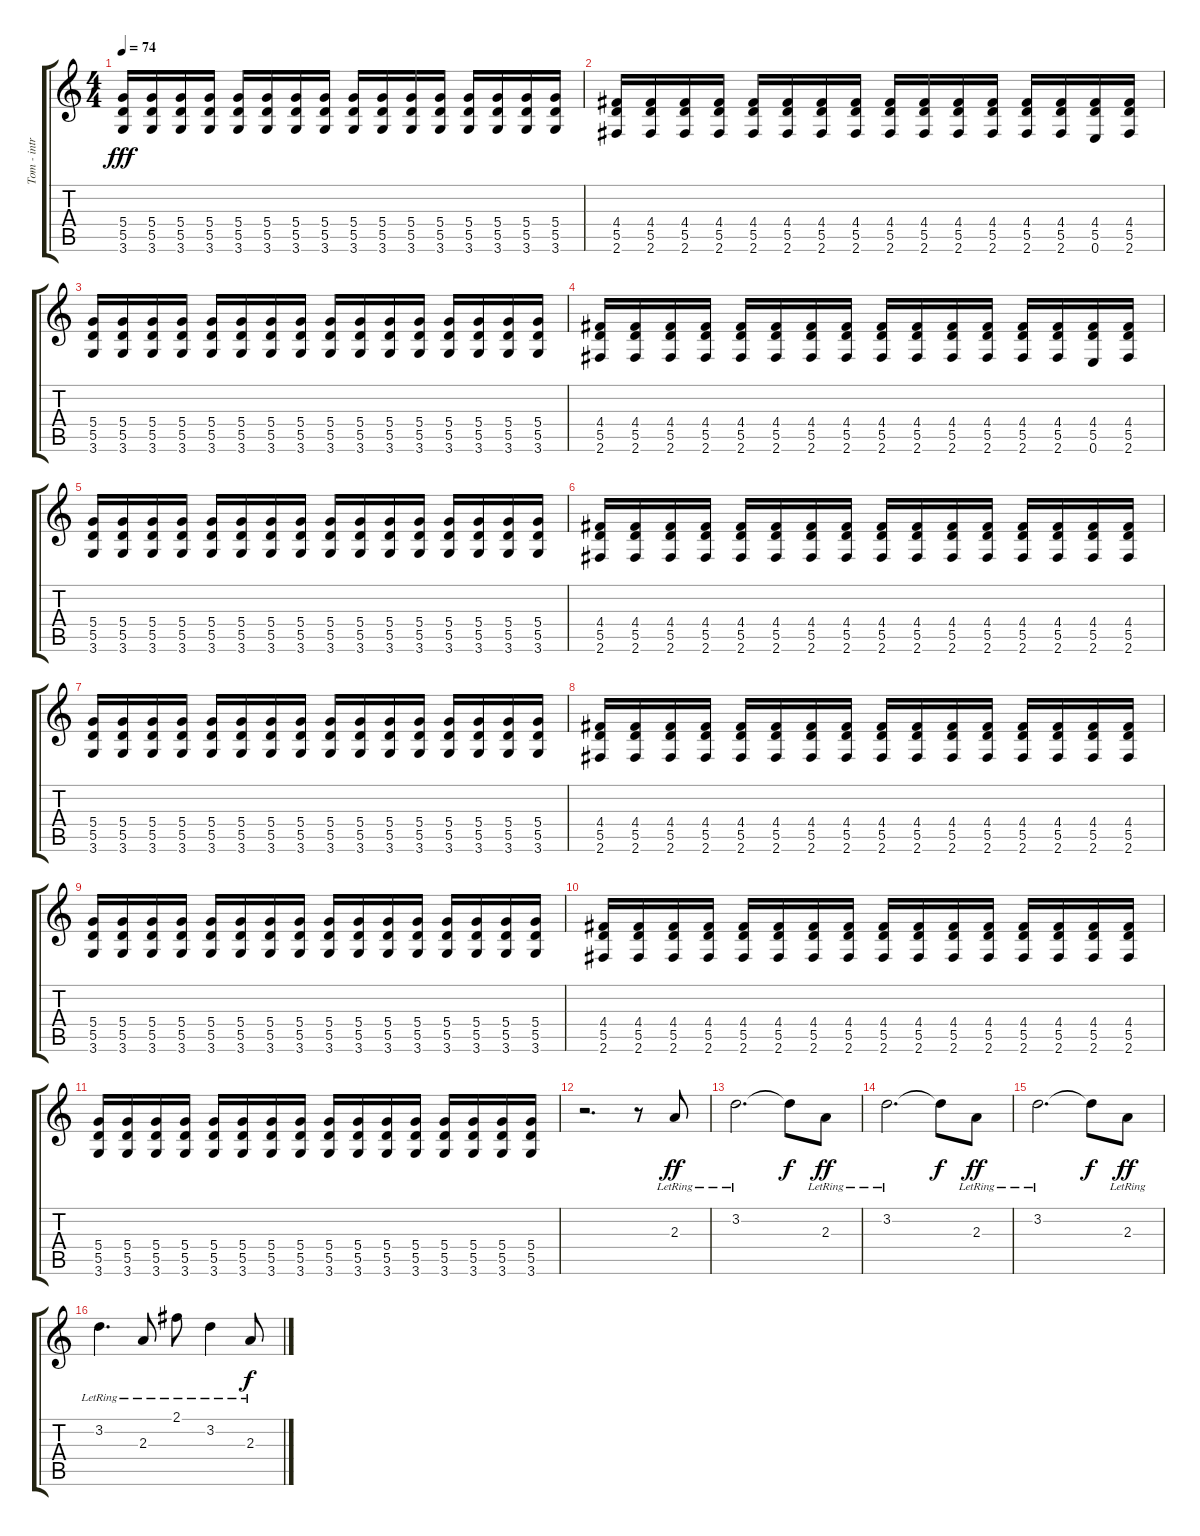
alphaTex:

\track ("Tom - intro/verse" "Tom - intr") {instrument electricguitarjazz}
\staff {score tabs}
\tuning (E4 B3 G3 D3 A2 E2) {hide}
\ts (4 4)
\tempo 74
\clef g2
\ks c
(5.4 5.5 3.6).16{dy fff volume 16 balance 0 instrument distortionguitar} (5.4 5.5 3.6).16 (5.4 5.5 3.6).16 (5.4 5.5 3.6).16 (5.4 5.5 3.6).16 (5.4 5.5 3.6).16 (5.4 5.5 3.6).16 (5.4 5.5 3.6).16 (5.4 5.5 3.6).16 (5.4 5.5 3.6).16 (5.4 5.5 3.6).16 (5.4 5.5 3.6).16 (5.4 5.5 3.6).16 (5.4 5.5 3.6).16 (5.4 5.5 3.6).16 (5.4 5.5 3.6).16 |
(4.4 5.5 2.6).16 (4.4 5.5 2.6).16 (4.4 5.5 2.6).16 (4.4 5.5 2.6).16 (4.4 5.5 2.6).16 (4.4 5.5 2.6).16 (4.4 5.5 2.6).16 (4.4 5.5 2.6).16 (4.4 5.5 2.6).16 (4.4 5.5 2.6).16 (4.4 5.5 2.6).16 (4.4 5.5 2.6).16 (4.4 5.5 2.6).16 (4.4 5.5 2.6).16 (4.4 5.5 0.6).16 (4.4 5.5 2.6).16 |
(5.4 5.5 3.6).16 (5.4 5.5 3.6).16 (5.4 5.5 3.6).16 (5.4 5.5 3.6).16 (5.4 5.5 3.6).16 (5.4 5.5 3.6).16 (5.4 5.5 3.6).16 (5.4 5.5 3.6).16 (5.4 5.5 3.6).16 (5.4 5.5 3.6).16 (5.4 5.5 3.6).16 (5.4 5.5 3.6).16 (5.4 5.5 3.6).16 (5.4 5.5 3.6).16 (5.4 5.5 3.6).16 (5.4 5.5 3.6).16 |
(4.4 5.5 2.6).16 (4.4 5.5 2.6).16 (4.4 5.5 2.6).16 (4.4 5.5 2.6).16 (4.4 5.5 2.6).16 (4.4 5.5 2.6).16 (4.4 5.5 2.6).16 (4.4 5.5 2.6).16 (4.4 5.5 2.6).16 (4.4 5.5 2.6).16 (4.4 5.5 2.6).16 (4.4 5.5 2.6).16 (4.4 5.5 2.6).16 (4.4 5.5 2.6).16 (4.4 5.5 0.6).16 (4.4 5.5 2.6).16 |
(5.4 5.5 3.6).16 (5.4 5.5 3.6).16 (5.4 5.5 3.6).16 (5.4 5.5 3.6).16 (5.4 5.5 3.6).16 (5.4 5.5 3.6).16 (5.4 5.5 3.6).16 (5.4 5.5 3.6).16 (5.4 5.5 3.6).16 (5.4 5.5 3.6).16 (5.4 5.5 3.6).16 (5.4 5.5 3.6).16 (5.4 5.5 3.6).16 (5.4 5.5 3.6).16 (5.4 5.5 3.6).16 (5.4 5.5 3.6).16 |
(4.4 5.5 2.6).16 (4.4 5.5 2.6).16 (4.4 5.5 2.6).16 (4.4 5.5 2.6).16 (4.4 5.5 2.6).16 (4.4 5.5 2.6).16 (4.4 5.5 2.6).16 (4.4 5.5 2.6).16 (4.4 5.5 2.6).16 (4.4 5.5 2.6).16 (4.4 5.5 2.6).16 (4.4 5.5 2.6).16 (4.4 5.5 2.6).16 (4.4 5.5 2.6).16 (4.4 5.5 2.6).16 (4.4 5.5 2.6).16 |
(5.4 5.5 3.6).16 (5.4 5.5 3.6).16 (5.4 5.5 3.6).16 (5.4 5.5 3.6).16 (5.4 5.5 3.6).16 (5.4 5.5 3.6).16 (5.4 5.5 3.6).16 (5.4 5.5 3.6).16 (5.4 5.5 3.6).16 (5.4 5.5 3.6).16 (5.4 5.5 3.6).16 (5.4 5.5 3.6).16 (5.4 5.5 3.6).16 (5.4 5.5 3.6).16 (5.4 5.5 3.6).16 (5.4 5.5 3.6).16 |
(4.4 5.5 2.6).16 (4.4 5.5 2.6).16 (4.4 5.5 2.6).16 (4.4 5.5 2.6).16 (4.4 5.5 2.6).16 (4.4 5.5 2.6).16 (4.4 5.5 2.6).16 (4.4 5.5 2.6).16 (4.4 5.5 2.6).16 (4.4 5.5 2.6).16 (4.4 5.5 2.6).16 (4.4 5.5 2.6).16 (4.4 5.5 2.6).16 (4.4 5.5 2.6).16 (4.4 5.5 2.6).16 (4.4 5.5 2.6).16 |
(5.4 5.5 3.6).16 (5.4 5.5 3.6).16 (5.4 5.5 3.6).16 (5.4 5.5 3.6).16 (5.4 5.5 3.6).16 (5.4 5.5 3.6).16 (5.4 5.5 3.6).16 (5.4 5.5 3.6).16 (5.4 5.5 3.6).16 (5.4 5.5 3.6).16 (5.4 5.5 3.6).16 (5.4 5.5 3.6).16 (5.4 5.5 3.6).16 (5.4 5.5 3.6).16 (5.4 5.5 3.6).16 (5.4 5.5 3.6).16 |
(4.4 5.5 2.6).16 (4.4 5.5 2.6).16 (4.4 5.5 2.6).16 (4.4 5.5 2.6).16 (4.4 5.5 2.6).16 (4.4 5.5 2.6).16 (4.4 5.5 2.6).16 (4.4 5.5 2.6).16 (4.4 5.5 2.6).16 (4.4 5.5 2.6).16 (4.4 5.5 2.6).16 (4.4 5.5 2.6).16 (4.4 5.5 2.6).16 (4.4 5.5 2.6).16 (4.4 5.5 2.6).16 (4.4 5.5 2.6).16 |
(5.4 5.5 3.6).16 (5.4 5.5 3.6).16 (5.4 5.5 3.6).16 (5.4 5.5 3.6).16 (5.4 5.5 3.6).16 (5.4 5.5 3.6).16 (5.4 5.5 3.6).16 (5.4 5.5 3.6).16 (5.4 5.5 3.6).16 (5.4 5.5 3.6).16 (5.4 5.5 3.6).16 (5.4 5.5 3.6).16 (5.4 5.5 3.6).16 (5.4 5.5 3.6).16 (5.4 5.5 3.6).16 (5.4 5.5 3.6).16 |
r.2{d volume 7 balance 3 instrument acousticguitarsteel} r.8 2.3{lr}.8{dy ff} |
3.2{lr}.2{d} 3.2{t}.8{dy f} 2.3{lr}.8{dy ff} |
3.2{lr}.2{d} 3.2{t}.8{dy f} 2.3{lr}.8{dy ff} |
3.2{lr}.2{d} 3.2{t}.8{dy f} 2.3{lr}.8{dy ff} |
3.2{lr}.4{d} 2.3{lr}.8 2.1{lr}.8 3.2{lr}.4 2.3{lr}.8{dy f}
